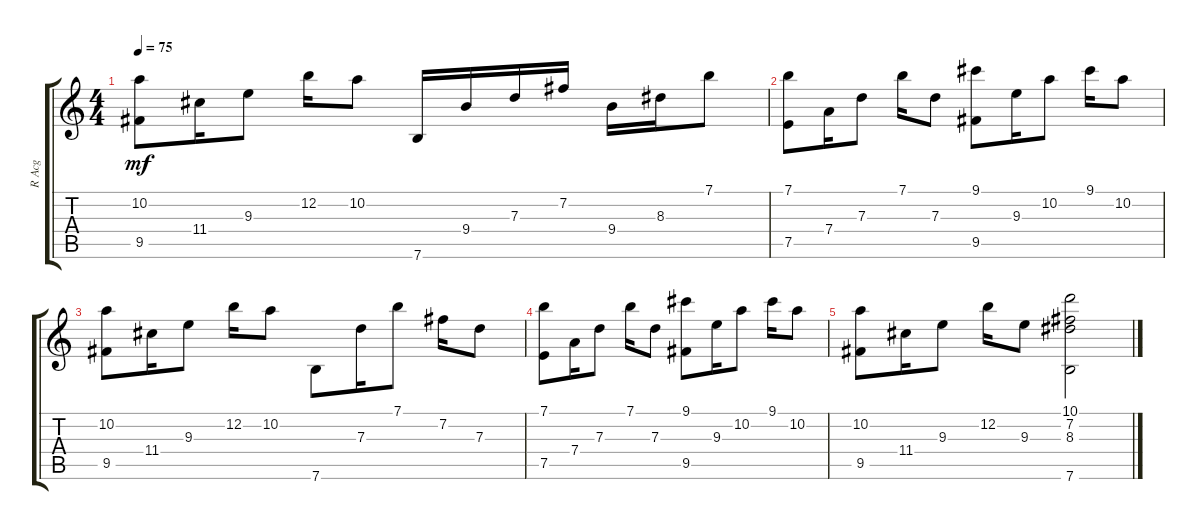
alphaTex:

\track ("R Acg" "R Acg") {instrument acousticguitarsteel}
\staff {score tabs}
\tuning (E4 B3 G3 D3 A2 E2) {hide}
\ts (4 4)
\tempo 75
\clef g2
\ks c
(10.2 9.5).8{dy mf} 11.4.16 9.3.8 12.2.16 10.2.8 7.6.16 9.4.16 7.3.16 7.2.16 9.4.16 8.3.16 7.1.8 |
(7.1 7.5).8 7.4.16 7.3.8 7.1.16 7.3.8 (9.1 9.5).8 9.3.16 10.2.8 9.1.16 10.2.8 |
(10.2 9.5).8 11.4.16 9.3.8 12.2.16 10.2.8 7.6.8 7.3.16 7.1.8 7.2.16 7.3.8 |
(7.1 7.5).8 7.4.16 7.3.8 7.1.16 7.3.8 (9.1 9.5).8 9.3.16 10.2.8 9.1.16 10.2.8 |
(10.2 9.5).8 11.4.16 9.3.8 12.2.16 9.3.8 (10.1 7.2 8.3 7.6).2
